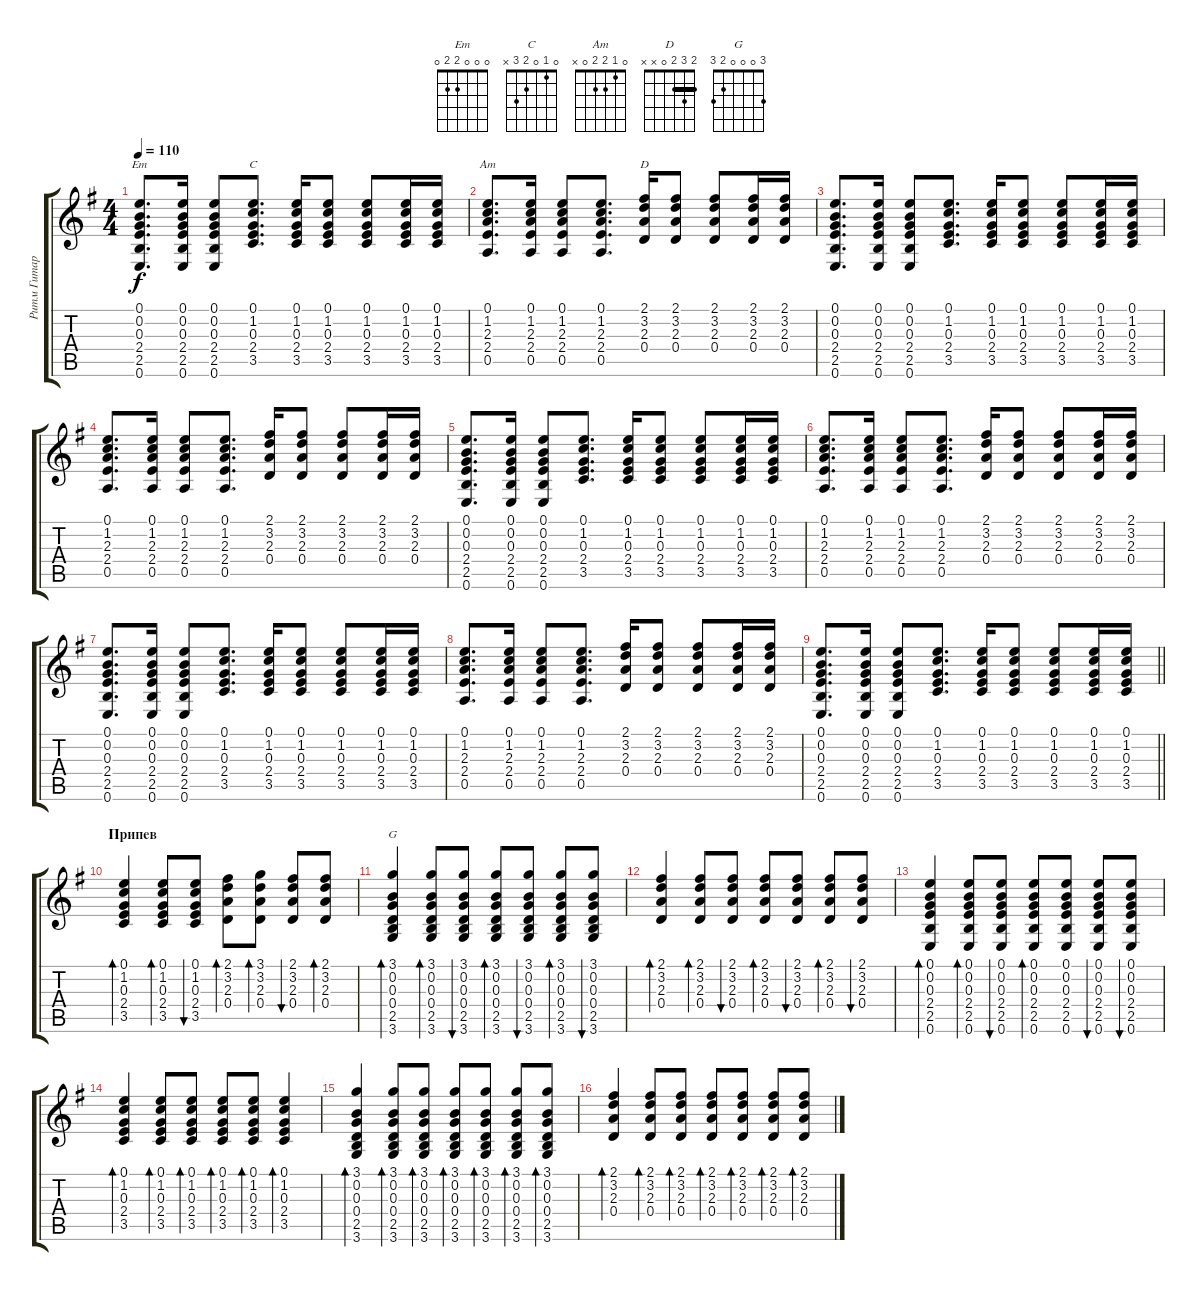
\track ("Ритм Гитара" "Ритм Гитар") {instrument acousticguitarsteel}
\staff {score tabs}
\tuning (E4 B3 G3 D3 A2 E2) {hide}
\chord ("Em" 0 0 0 2 2 0)
\chord ("C" 0 1 0 2 3 x)
\chord ("Am" 0 1 2 2 0 x)
\chord ("D" 2 3 2 0 x x) {barre 2}
\chord ("G" 3 0 0 0 2 3)
\ts (4 4)
\tempo 110
\clef g2
\ks eminor
(0.1 0.2 0.3 2.4 2.5 0.6).8{d ch "Em" dy f} (0.1 0.2 0.3 2.4 2.5 0.6).16 (0.1 0.2 0.3 2.4 2.5 0.6).8 (0.1 1.2 0.3 2.4 3.5).8{d ch "C"} (0.1 1.2 0.3 2.4 3.5).16 (0.1 1.2 0.3 2.4 3.5).8 (0.1 1.2 0.3 2.4 3.5).8 (0.1 1.2 0.3 2.4 3.5).16 (0.1 1.2 0.3 2.4 3.5).16 |
(0.1 1.2 2.3 2.4 0.5).8{d ch "Am"} (0.1 1.2 2.3 2.4 0.5).16 (0.1 1.2 2.3 2.4 0.5).8 (0.1 1.2 2.3 2.4 0.5).8{d} (2.1 3.2 2.3 0.4).16{ch "D"} (2.1 3.2 2.3 0.4).8 (2.1 3.2 2.3 0.4).8 (2.1 3.2 2.3 0.4).16 (2.1 3.2 2.3 0.4).16 |
(0.1 0.2 0.3 2.4 2.5 0.6).8{d} (0.1 0.2 0.3 2.4 2.5 0.6).16 (0.1 0.2 0.3 2.4 2.5 0.6).8 (0.1 1.2 0.3 2.4 3.5).8{d} (0.1 1.2 0.3 2.4 3.5).16 (0.1 1.2 0.3 2.4 3.5).8 (0.1 1.2 0.3 2.4 3.5).8 (0.1 1.2 0.3 2.4 3.5).16 (0.1 1.2 0.3 2.4 3.5).16 |
(0.1 1.2 2.3 2.4 0.5).8{d} (0.1 1.2 2.3 2.4 0.5).16 (0.1 1.2 2.3 2.4 0.5).8 (0.1 1.2 2.3 2.4 0.5).8{d} (2.1 3.2 2.3 0.4).16 (2.1 3.2 2.3 0.4).8 (2.1 3.2 2.3 0.4).8 (2.1 3.2 2.3 0.4).16 (2.1 3.2 2.3 0.4).16 |
(0.1 0.2 0.3 2.4 2.5 0.6).8{d} (0.1 0.2 0.3 2.4 2.5 0.6).16 (0.1 0.2 0.3 2.4 2.5 0.6).8 (0.1 1.2 0.3 2.4 3.5).8{d} (0.1 1.2 0.3 2.4 3.5).16 (0.1 1.2 0.3 2.4 3.5).8 (0.1 1.2 0.3 2.4 3.5).8 (0.1 1.2 0.3 2.4 3.5).16 (0.1 1.2 0.3 2.4 3.5).16 |
(0.1 1.2 2.3 2.4 0.5).8{d} (0.1 1.2 2.3 2.4 0.5).16 (0.1 1.2 2.3 2.4 0.5).8 (0.1 1.2 2.3 2.4 0.5).8{d} (2.1 3.2 2.3 0.4).16 (2.1 3.2 2.3 0.4).8 (2.1 3.2 2.3 0.4).8 (2.1 3.2 2.3 0.4).16 (2.1 3.2 2.3 0.4).16 |
(0.1 0.2 0.3 2.4 2.5 0.6).8{d} (0.1 0.2 0.3 2.4 2.5 0.6).16 (0.1 0.2 0.3 2.4 2.5 0.6).8 (0.1 1.2 0.3 2.4 3.5).8{d} (0.1 1.2 0.3 2.4 3.5).16 (0.1 1.2 0.3 2.4 3.5).8 (0.1 1.2 0.3 2.4 3.5).8 (0.1 1.2 0.3 2.4 3.5).16 (0.1 1.2 0.3 2.4 3.5).16 |
(0.1 1.2 2.3 2.4 0.5).8{d} (0.1 1.2 2.3 2.4 0.5).16 (0.1 1.2 2.3 2.4 0.5).8 (0.1 1.2 2.3 2.4 0.5).8{d} (2.1 3.2 2.3 0.4).16 (2.1 3.2 2.3 0.4).8 (2.1 3.2 2.3 0.4).8 (2.1 3.2 2.3 0.4).16 (2.1 3.2 2.3 0.4).16 |
\barLineRight lightlight
(0.1 0.2 0.3 2.4 2.5 0.6).8{d} (0.1 0.2 0.3 2.4 2.5 0.6).16 (0.1 0.2 0.3 2.4 2.5 0.6).8 (0.1 1.2 0.3 2.4 3.5).8{d} (0.1 1.2 0.3 2.4 3.5).16 (0.1 1.2 0.3 2.4 3.5).8 (0.1 1.2 0.3 2.4 3.5).8 (0.1 1.2 0.3 2.4 3.5).16 (0.1 1.2 0.3 2.4 3.5).16 |
\section ("" "Припев")
(0.1 1.2 0.3 2.4 3.5).4{bd 30} (0.1 1.2 0.3 2.4 3.5).8{bd 30} (0.1 1.2 0.3 2.4 3.5).8{bu 30} (2.1 3.2 2.3 0.4).8{bd 30} (3.1 3.2 2.3 0.4).8{bd 30} (2.1 3.2 2.3 0.4).8{bu 30} (2.1 3.2 2.3 0.4).8{bd 30} |
(3.1 0.2 0.3 0.4 2.5 3.6).4{bd 30 ch "G"} (3.1 0.2 0.3 0.4 2.5 3.6).8{bd 30} (3.1 0.2 0.3 0.4 2.5 3.6).8{bu 30} (3.1 0.2 0.3 0.4 2.5 3.6).8{bd 30} (3.1 0.2 0.3 0.4 2.5 3.6).8{bu 30} (3.1 0.2 0.3 0.4 2.5 3.6).8{bd 30} (3.1 0.2 0.3 0.4 2.5 3.6).8{bu 30} |
(2.1 3.2 2.3 0.4).4{bd 30} (2.1 3.2 2.3 0.4).8{bd 30} (2.1 3.2 2.3 0.4).8{bu 30} (2.1 3.2 2.3 0.4).8{bd 30} (2.1 3.2 2.3 0.4).8{bu 30} (2.1 3.2 2.3 0.4).8{bd 30} (2.1 3.2 2.3 0.4).8{bu 60} |
(0.1 0.2 0.3 2.4 2.5 0.6).4{bd 30} (0.1 0.2 0.3 2.4 2.5 0.6).8{bd 30} (0.1 0.2 0.3 2.4 2.5 0.6).8{bu 30} (0.1 0.2 0.3 2.4 2.5 0.6).8{bd 30} (0.1 0.2 0.3 2.4 2.5 0.6).8 (0.1 0.2 0.3 2.4 2.5 0.6).8{bu 30} (0.1 0.2 0.3 2.4 2.5 0.6).8{bu 60} |
(0.1 1.2 0.3 2.4 3.5).4{bd 30} (0.1 1.2 0.3 2.4 3.5).8{bd 30} (0.1 1.2 0.3 2.4 3.5).8{bd 30} (0.1 1.2 0.3 2.4 3.5).8{bd 30} (0.1 1.2 0.3 2.4 3.5).8{bd 30} (0.1 1.2 0.3 2.4 3.5).4{bd 30} |
(3.1 0.2 0.3 0.4 2.5 3.6).4{bd 30} (3.1 0.2 0.3 0.4 2.5 3.6).8{bd 30} (3.1 0.2 0.3 0.4 2.5 3.6).8{bd 30} (3.1 0.2 0.3 0.4 2.5 3.6).8{bd 30} (3.1 0.2 0.3 0.4 2.5 3.6).8{bd 30} (3.1 0.2 0.3 0.4 2.5 3.6).8{bd 30} (3.1 0.2 0.3 0.4 2.5 3.6).8{bd 30} |
(2.1 3.2 2.3 0.4).4{bd 30} (2.1 3.2 2.3 0.4).8{bd 30} (2.1 3.2 2.3 0.4).8{bd 30} (2.1 3.2 2.3 0.4).8{bd 30} (2.1 3.2 2.3 0.4).8{bd 30} (2.1 3.2 2.3 0.4).8{bd 30} (2.1 3.2 2.3 0.4).8{bd 30}
